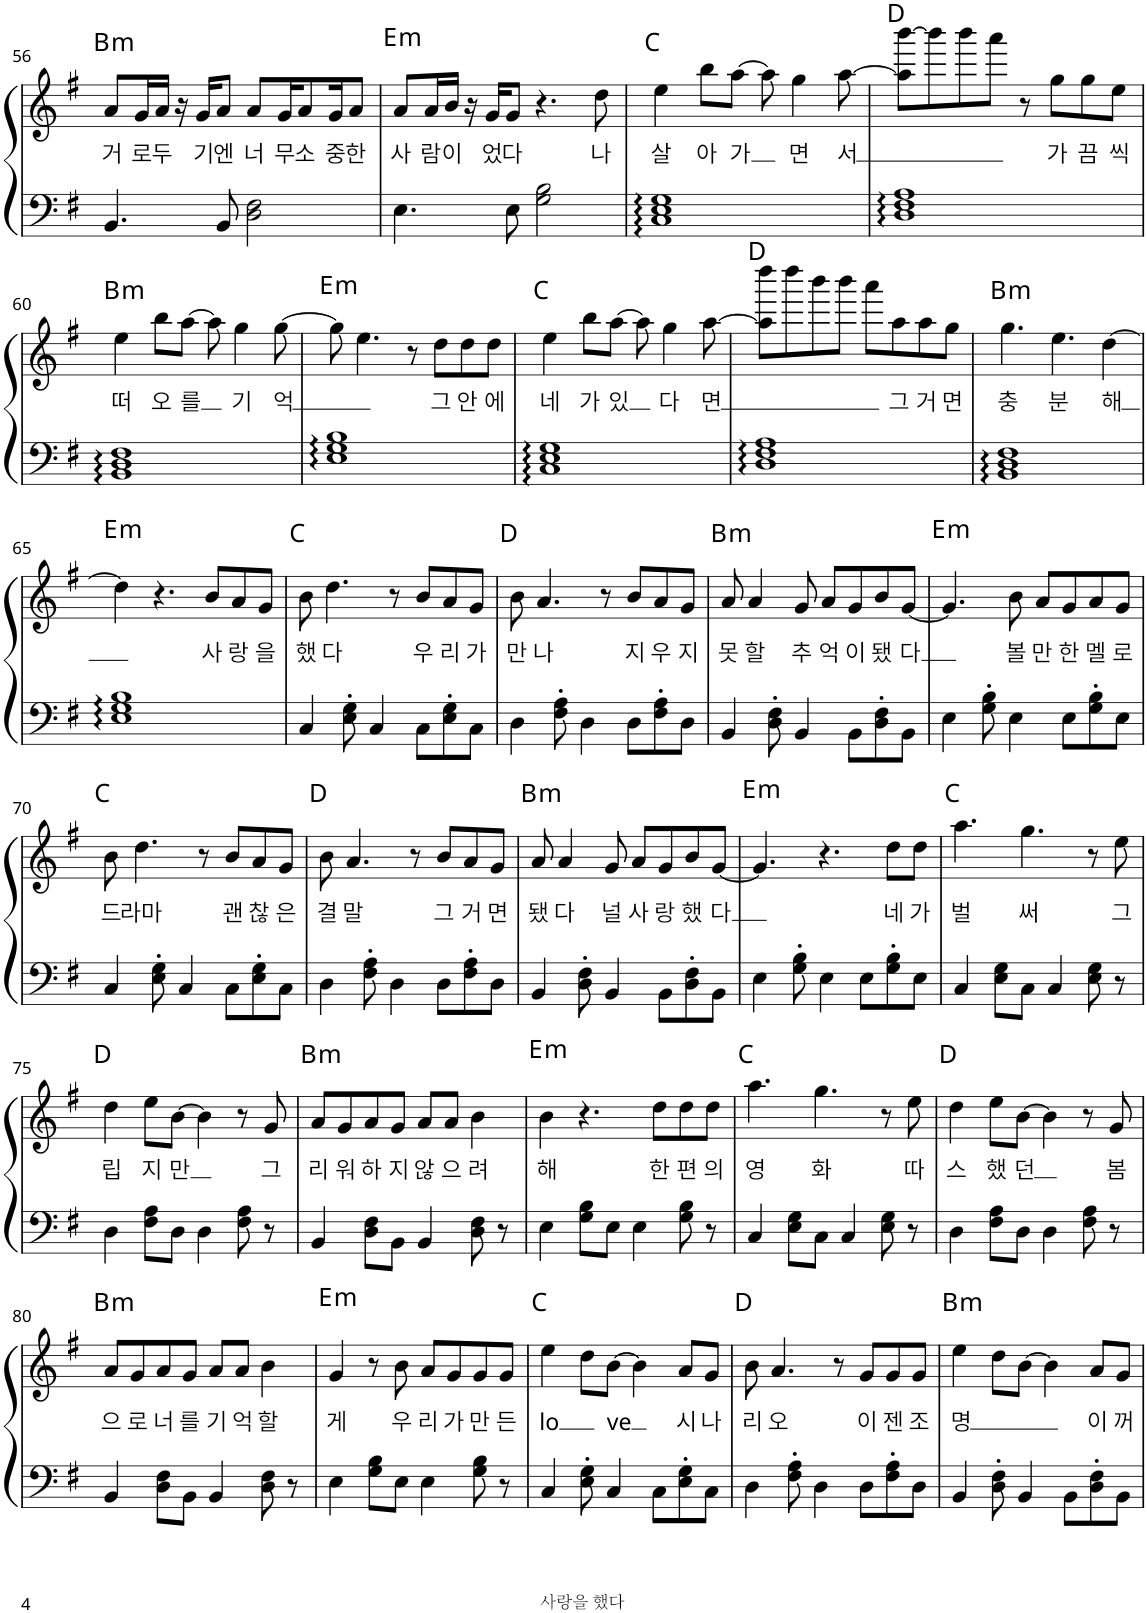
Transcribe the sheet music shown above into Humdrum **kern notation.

**kern	**kern	**text	**harte
*part1	*part1	*part1	*part1
*staff2	*staff1	*staff1	*
*I"Piano	*	*	*
*I'Pno	*	*	*
!!LO:PB:g=z
*clefF4	*clefG2	*	*
*k[f#]	*k[f#]	*	*
*M4/4	*M4/4	*	*
=56	=56	=56	=56
!	!	!LO:LY:b	!LO:H:kt=m
4.BB/	8a/L	거	B:min
!	!	!LO:LY:b	!
.	16g/L	로	.
!	!	!LO:LY:b	!
.	16a/JJ	두	.
.	16r	.	.
!	!	!LO:LY:b	!
.	16g/KL	기	.
!	!	!LO:LY:b	!
8BB/	8a/J	엔	.
!	!	!LO:LY:b	!
2D\ 2F#\	8a/L	너	.
!	!	!LO:LY:b	!
.	16g/K	무	.
!	!	!LO:LY:b	!
.	8a/	소	.
!	!	!LO:LY:b	!
.	16g/K	중	.
!	!	!LO:LY:b	!
.	8a/J	한	.
=57	=57	=57	=57
!	!	!LO:LY:b	!LO:H:kt=m
4.E\	8a/L	사	E:min
!	!	!LO:LY:b	!
.	16a/L	람	.
!	!	!LO:LY:b	!
.	16b/JJ	이	.
.	16r	.	.
!	!	!LO:LY:b	!
.	16g/KL	었	.
!	!	!LO:LY:b	!
8E\	8g/J	다	.
2G\ 2B\	4.r	.	.
!	!	!LO:LY:b	!
.	8dd\	나	.
=58	=58	=58	=58
!	!	!LO:LY:b	!
1C 1E 1G	4ee\	살	C:maj
!	!	!LO:LY:b	!
.	8bb\L	아	.
!	!	!LO:LY:b	!
.	[8aa\J	-가	.
.	8aa\]	.	.
!	!	!LO:LY:b	!
.	4gg\	면	.
!	!	!LO:LY:b	!
.	[8aa\	-서	.
=59	=59	=59	=59
1D 1F# 1A	8aa\] [8bbb\L	.	D:maj
.	8bbb\]	.	.
.	8bbb\	.	.
.	8aaa\J	.	.
.	8r	.	.
!	!	!LO:LY:b	!
.	8gg\L	가	.
!	!	!LO:LY:b	!
.	8gg\	끔	.
!	!	!LO:LY:b	!
.	8ee\J	씩	.
!!LO:LB:g=z
=60	=60	=60	=60
!	!	!LO:LY:b	!LO:H:kt=m
1BB 1D 1F#	4ee\	떠	B:min
!	!	!LO:LY:b	!
.	8bb\L	오	.
!	!	!LO:LY:b	!
.	[8aa\J	-를	.
.	8aa\]	.	.
!	!	!LO:LY:b	!
.	4gg\	기	.
!	!	!LO:LY:b	!
.	[8gg\	-억	.
=61	=61	=61	=61
!	!	!	!LO:H:kt=m
1E 1G 1B	8gg\]	.	E:min
.	4.ee\	.	.
.	8r	.	.
!	!	!LO:LY:b	!
.	8dd\L	그	.
!	!	!LO:LY:b	!
.	8dd\	안	.
!	!	!LO:LY:b	!
.	8dd\J	에	.
=62	=62	=62	=62
!	!	!LO:LY:b	!
1C 1E 1G	4ee\	네	C:maj
!	!	!LO:LY:b	!
.	8bb\L	가	.
!	!	!LO:LY:b	!
.	[8aa\J	-있	.
.	8aa\]	.	.
!	!	!LO:LY:b	!
.	4gg\	다	.
!	!	!LO:LY:b	!
.	[8aa\	-면	.
=63	=63	=63	=63
1D 1F# 1A	8aa\] 8dddd\L	.	D:maj
.	8dddd\	.	.
.	8bbb\	.	.
.	8bbb\J	.	.
.	8aaa\L	.	.
!	!	!LO:LY:b	!
.	8aa\	그	.
!	!	!LO:LY:b	!
.	8aa\	거	.
!	!	!LO:LY:b	!
.	8gg\J	면	.
=64	=64	=64	=64
!	!	!LO:LY:b	!LO:H:kt=m
1BB 1D 1F#	4.gg\	충	B:min
!	!	!LO:LY:b	!
.	4.ee\	분	.
!	!	!LO:LY:b	!
.	[4dd\	해	.
!!LO:LB:g=z
=65	=65	=65	=65
!	!	!	!LO:H:kt=m
1E 1G 1B	4dd\]	.	E:min
.	4.r	.	.
!	!	!LO:LY:b	!
.	8b/L	사	.
!	!	!LO:LY:b	!
.	8a/	랑	.
!	!	!LO:LY:b	!
.	8g/J	을	.
=66	=66	=66	=66
!	!	!LO:LY:b	!
4C/	8b\	했	C:maj
!	!	!LO:LY:b	!
.	4.dd\	다	.
8E\' 8G\'	.	.	.
4C/	.	.	.
.	8r	.	.
!	!	!LO:LY:b	!
8C\L	8b/L	우	.
!	!	!LO:LY:b	!
8E\' 8G\'	8a/	리	.
!	!	!LO:LY:b	!
8C\J	8g/J	가	.
=67	=67	=67	=67
!	!	!LO:LY:b	!
4D\	8b\	만	D:maj
!	!	!LO:LY:b	!
.	4.a/	나	.
8F#\' 8A\'	.	.	.
4D\	.	.	.
.	8r	.	.
!	!	!LO:LY:b	!
8D\L	8b/L	지	.
!	!	!LO:LY:b	!
8F#\' 8A\'	8a/	우	.
!	!	!LO:LY:b	!
8D\J	8g/J	지	.
=68	=68	=68	=68
!	!	!LO:LY:b	!LO:H:kt=m
4BB/	8a/	못	B:min
!	!	!LO:LY:b	!
.	4a/	할	.
8D\' 8F#\'	.	.	.
!	!	!LO:LY:b	!
4BB/	8g/	추	.
!	!	!LO:LY:b	!
.	8a/L	억	.
!	!	!LO:LY:b	!
8BB\L	8g/	이	.
!	!	!LO:LY:b	!
8D\' 8F#\'	8b/	됐	.
!	!	!LO:LY:b	!
8BB\J	[8g/J	-다	.
=69	=69	=69	=69
!	!	!	!LO:H:kt=m
4E\	4.g/]	.	E:min
8G\' 8B\'	.	.	.
!	!	!LO:LY:b	!
4E\	8b\	볼	.
!	!	!LO:LY:b	!
.	8a/L	만	.
!	!	!LO:LY:b	!
8E\L	8g/	한	.
!	!	!LO:LY:b	!
8G\' 8B\'	8a/	멜	.
!	!	!LO:LY:b	!
8E\J	8g/J	로	.
!!LO:LB:g=z
=70	=70	=70	=70
!	!	!LO:LY:b	!
4C/	8b\	드	C:maj
!	!	!LO:LY:b	!
.	4.dd\	라마	.
8E\' 8G\'	.	.	.
4C/	.	.	.
.	8r	.	.
!	!	!LO:LY:b	!
8C\L	8b/L	괜	.
!	!	!LO:LY:b	!
8E\' 8G\'	8a/	찮	.
!	!	!LO:LY:b	!
8C\J	8g/J	은	.
=71	=71	=71	=71
!	!	!LO:LY:b	!
4D\	8b\	결	D:maj
!	!	!LO:LY:b	!
.	4.a/	말	.
8F#\' 8A\'	.	.	.
4D\	.	.	.
.	8r	.	.
!	!	!LO:LY:b	!
8D\L	8b/L	그	.
!	!	!LO:LY:b	!
8F#\' 8A\'	8a/	거	.
!	!	!LO:LY:b	!
8D\J	8g/J	면	.
=72	=72	=72	=72
!	!	!LO:LY:b	!LO:H:kt=m
4BB/	8a/	됐	B:min
!	!	!LO:LY:b	!
.	4a/	다	.
8D\' 8F#\'	.	.	.
!	!	!LO:LY:b	!
4BB/	8g/	널	.
!	!	!LO:LY:b	!
.	8a/L	사	.
!	!	!LO:LY:b	!
8BB\L	8g/	랑	.
!	!	!LO:LY:b	!
8D\' 8F#\'	8b/	했	.
!	!	!LO:LY:b	!
8BB\J	[8g/J	-다	.
=73	=73	=73	=73
!	!	!	!LO:H:kt=m
4E\	4.g/]	.	E:min
8G\' 8B\'	.	.	.
4E\	4.r	.	.
8E\L	.	.	.
!	!	!LO:LY:b	!
8G\' 8B\'	8dd\L	네	.
!	!	!LO:LY:b	!
8E\J	8dd\J	가	.
=74	=74	=74	=74
!	!	!LO:LY:b	!
4C/	4.aa\	벌	C:maj
8E\ 8G\L	.	.	.
!	!	!LO:LY:b	!
8C\J	4.gg\	써	.
4C/	.	.	.
8E\ 8G\	8r	.	.
!	!	!LO:LY:b	!
8r	8ee\	그	.
!!LO:LB:g=z
=75	=75	=75	=75
!	!	!LO:LY:b	!
4D\	4dd\	립	D:maj
!	!	!LO:LY:b	!
8F#\ 8A\L	8ee\L	지	.
!	!	!LO:LY:b	!
8D\J	[8b\J	-만	.
4D\	4b\]	.	.
8F#\ 8A\	8r	.	.
!	!	!LO:LY:b	!
8r	8g/	그	.
=76	=76	=76	=76
!	!	!LO:LY:b	!LO:H:kt=m
4BB/	8a/L	리	B:min
!	!	!LO:LY:b	!
.	8g/	워	.
!	!	!LO:LY:b	!
8D\ 8F#\L	8a/	하	.
!	!	!LO:LY:b	!
8BB\J	8g/J	지	.
!	!	!LO:LY:b	!
4BB/	8a/L	않	.
!	!	!LO:LY:b	!
.	8a/J	으	.
!	!	!LO:LY:b	!
8D\ 8F#\	4b\	려	.
8r	.	.	.
=77	=77	=77	=77
!	!	!LO:LY:b	!LO:H:kt=m
4E\	4b\	해	E:min
8G\ 8B\L	4.r	.	.
8E\J	.	.	.
4E\	.	.	.
!	!	!LO:LY:b	!
.	8dd\L	한	.
!	!	!LO:LY:b	!
8G\ 8B\	8dd\	편	.
!	!	!LO:LY:b	!
8r	8dd\J	의	.
=78	=78	=78	=78
!	!	!LO:LY:b	!
4C/	4.aa\	영	C:maj
8E\ 8G\L	.	.	.
!	!	!LO:LY:b	!
8C\J	4.gg\	화	.
4C/	.	.	.
8E\ 8G\	8r	.	.
!	!	!LO:LY:b	!
8r	8ee\	따	.
=79	=79	=79	=79
!	!	!LO:LY:b	!
4D\	4dd\	스	D:maj
!	!	!LO:LY:b	!
8F#\ 8A\L	8ee\L	했	.
!	!	!LO:LY:b	!
8D\J	[8b\J	-던	.
4D\	4b\]	.	.
8F#\ 8A\	8r	.	.
!	!	!LO:LY:b	!
8r	8g/	봄	.
!!LO:LB:g=z
=80	=80	=80	=80
!	!	!LO:LY:b	!LO:H:kt=m
4BB/	8a/L	으	B:min
!	!	!LO:LY:b	!
.	8g/	로	.
!	!	!LO:LY:b	!
8D\ 8F#\L	8a/	너	.
!	!	!LO:LY:b	!
8BB\J	8g/J	를	.
!	!	!LO:LY:b	!
4BB/	8a/L	기	.
!	!	!LO:LY:b	!
.	8a/J	억	.
!	!	!LO:LY:b	!
8D\ 8F#\	4b\	할	.
8r	.	.	.
=81	=81	=81	=81
!	!	!LO:LY:b	!LO:H:kt=m
4E\	4g/	게	E:min
8G\ 8B\L	8r	.	.
!	!	!LO:LY:b	!
8E\J	8b\	우	.
!	!	!LO:LY:b	!
4E\	8a/L	리	.
!	!	!LO:LY:b	!
.	8g/	가	.
!	!	!LO:LY:b	!
8G\ 8B\	8g/	만	.
!	!	!LO:LY:b	!
8r	8g/J	든	.
=82	=82	=82	=82
!	!	!LO:LY:b	!
4C/	4ee\	-lo	C:maj
8E\' 8G\'	8dd\L	.	.
!	!	!LO:LY:b	!
4C/	[8b\J	-ve	.
.	4b\]	.	.
8C\L	.	.	.
!	!	!LO:LY:b	!
8E\' 8G\'	8a/L	시	.
!	!	!LO:LY:b	!
8C\J	8g/J	나	.
=83	=83	=83	=83
!	!	!LO:LY:b	!
4D\	8b\	리	D:maj
!	!	!LO:LY:b	!
.	4.a/	오	.
8F#\' 8A\'	.	.	.
4D\	.	.	.
.	8r	.	.
!	!	!LO:LY:b	!
8D\L	8g/L	이	.
!	!	!LO:LY:b	!
8F#\' 8A\'	8g/	젠	.
!	!	!LO:LY:b	!
8D\J	8g/J	조	.
=84	=84	=84	=84
!	!	!LO:LY:b	!LO:H:kt=m
4BB/	4ee\	-명	B:min
8D\' 8F#\'	8dd\L	.	.
4BB/	[8b\J	.	.
.	4b\]	.	.
8BB\L	.	.	.
!	!	!LO:LY:b	!
8D\' 8F#\'	8a/L	이	.
!	!	!LO:LY:b	!
8BB\J	8g/J	꺼	.
=	=	=	=
*-	*-	*-	*-
